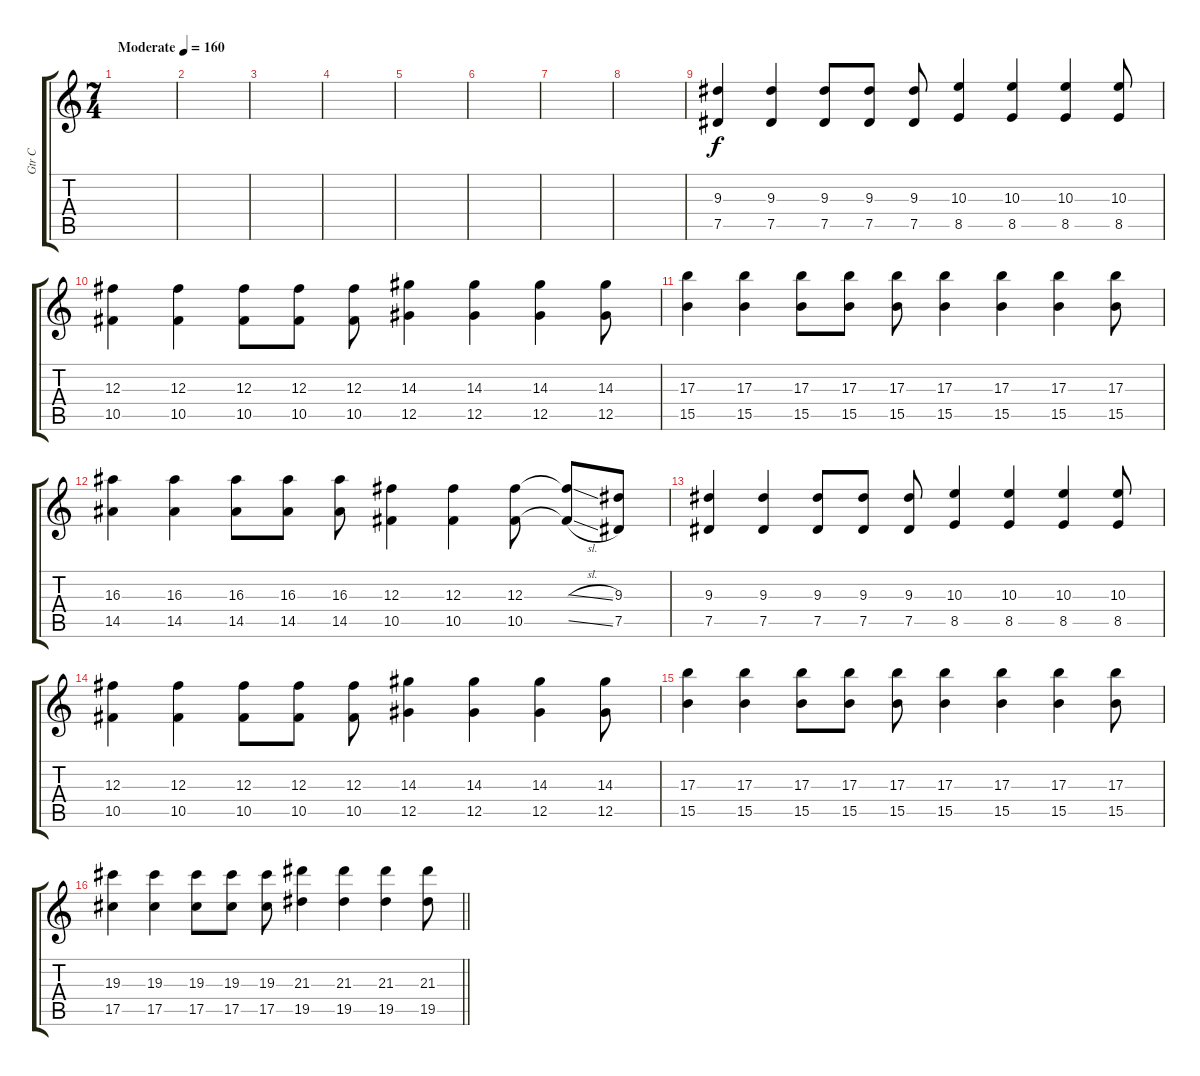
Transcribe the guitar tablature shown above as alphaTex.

\track ("Gtr C" "Gtr C") {instrument distortionguitar}
\staff {score tabs}
\tuning (Eb4 Bb3 Gb3 Db3 Ab2 Db2) {hide}
\ts (7 4)
\tempo (160 "Moderate")
\clef g2
\ks c
|
|
|
|
|
|
|
|
(9.3 7.5).4 (9.3 7.5).4 (9.3 7.5).8 (9.3 7.5).8 (9.3 7.5).8 (10.3 8.5).4 (10.3 8.5).4 (10.3 8.5).4 (10.3 8.5).8 |
(12.3 10.5).4 (12.3 10.5).4 (12.3 10.5).8 (12.3 10.5).8 (12.3 10.5).8 (14.3 12.5).4 (14.3 12.5).4 (14.3 12.5).4 (14.3 12.5).8 |
(17.3 15.5).4 (17.3 15.5).4 (17.3 15.5).8 (17.3 15.5).8 (17.3 15.5).8 (17.3 15.5).4 (17.3 15.5).4 (17.3 15.5).4 (17.3 15.5).8 |
(16.3 14.5).4 (16.3 14.5).4 (16.3 14.5).8 (16.3 14.5).8 (16.3 14.5).8 (12.3 10.5).4 (12.3 10.5).4 (12.3 10.5).8 (12.3{sl t} 10.5{sl t}).8 (9.3 7.5).8 |
(9.3 7.5).4 (9.3 7.5).4 (9.3 7.5).8 (9.3 7.5).8 (9.3 7.5).8 (10.3 8.5).4 (10.3 8.5).4 (10.3 8.5).4 (10.3 8.5).8 |
(12.3 10.5).4 (12.3 10.5).4 (12.3 10.5).8 (12.3 10.5).8 (12.3 10.5).8 (14.3 12.5).4 (14.3 12.5).4 (14.3 12.5).4 (14.3 12.5).8 |
(17.3 15.5).4 (17.3 15.5).4 (17.3 15.5).8 (17.3 15.5).8 (17.3 15.5).8 (17.3 15.5).4 (17.3 15.5).4 (17.3 15.5).4 (17.3 15.5).8 |
\barLineRight lightlight
(19.3 17.5).4 (19.3 17.5).4 (19.3 17.5).8 (19.3 17.5).8 (19.3 17.5).8 (21.3 19.5).4 (21.3 19.5).4 (21.3 19.5).4 (21.3 19.5).8
